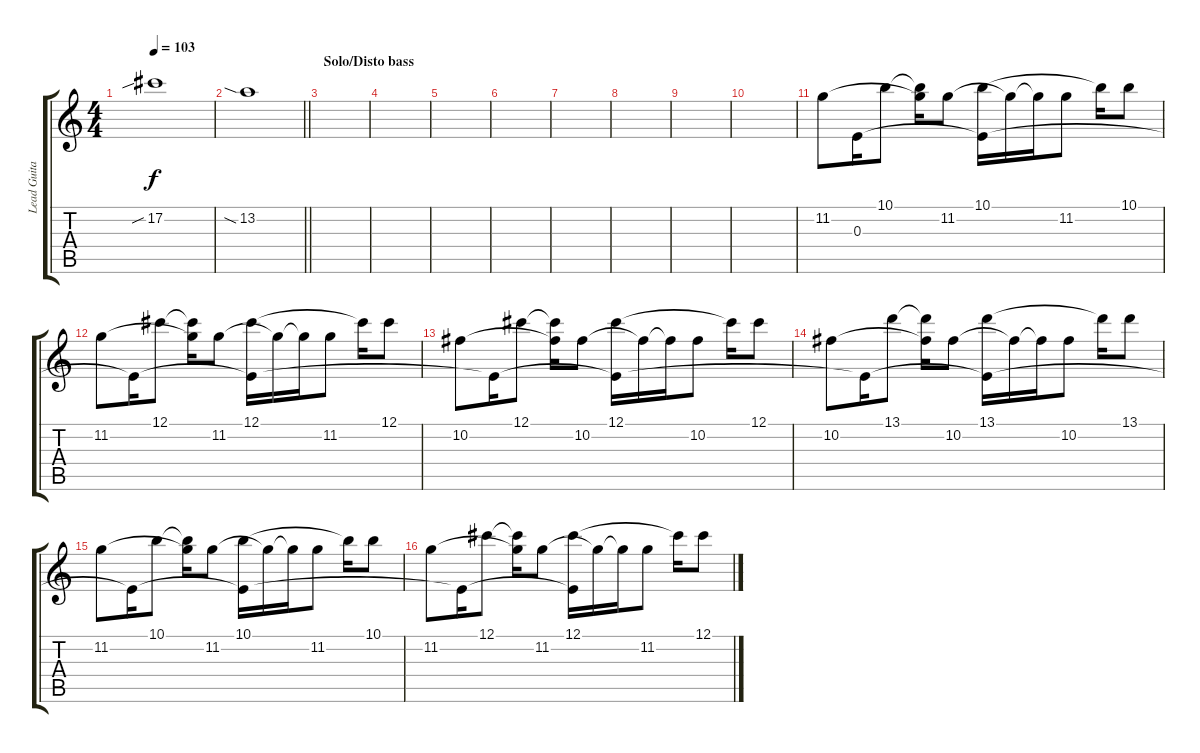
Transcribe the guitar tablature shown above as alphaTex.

\track ("Lead Guitar" "Lead Guita") {instrument electricguitarclean}
\staff {score tabs}
\tuning (Db4 Ab3 E3 B2 Gb2 B1) {hide}
\ts (4 4)
\tempo 103
\clef g2
\ks c
17.2{sib}.1{dy f} |
\barLineRight lightlight
13.2{sia}.1 |
\section ("" "Solo/Disto bass")
|
|
|
|
|
|
|
|
11.2.8{volume 13 instrument electricguitarclean} 0.3.16 10.1.8 (10.1{t} 11.2{t}).16 11.2.8 (10.1 0.3{t}).16 11.2{t}.16 11.2{t}.16 11.2.8 10.1{t}.16 10.1.8 |
11.2.8{volume 13 instrument electricguitarclean} 0.3{t}.16 12.1.8 (12.1{t} 11.2{t}).16 11.2.8 (12.1 0.3{t}).16 11.2{t}.16 11.2{t}.16 11.2.8 12.1{t}.16 12.1.8 |
10.2.8{volume 13 instrument electricguitarclean} 0.3{t}.16 12.1.8 (12.1{t} 10.2{t}).16 10.2.8 (12.1 0.3{t}).16 10.2{t}.16 10.2{t}.16 10.2.8 12.1{t}.16 12.1.8 |
10.2.8{volume 13 instrument electricguitarclean} 0.3{t}.16 13.1.8 (13.1{t} 10.2{t}).16 10.2.8 (13.1 0.3{t}).16 10.2{t}.16 10.2{t}.16 10.2.8 13.1{t}.16 13.1.8 |
11.2.8{volume 13 instrument electricguitarclean} 0.3{t}.16 10.1.8 (10.1{t} 11.2{t}).16 11.2.8 (10.1 0.3{t}).16 11.2{t}.16 11.2{t}.16 11.2.8 10.1{t}.16 10.1.8 |
11.2.8{volume 13 instrument electricguitarclean} 0.3{t}.16 12.1.8 (12.1{t} 11.2{t}).16 11.2.8 (12.1 0.3{t}).16 11.2{t}.16 11.2{t}.16 11.2.8 12.1{t}.16 12.1.8
